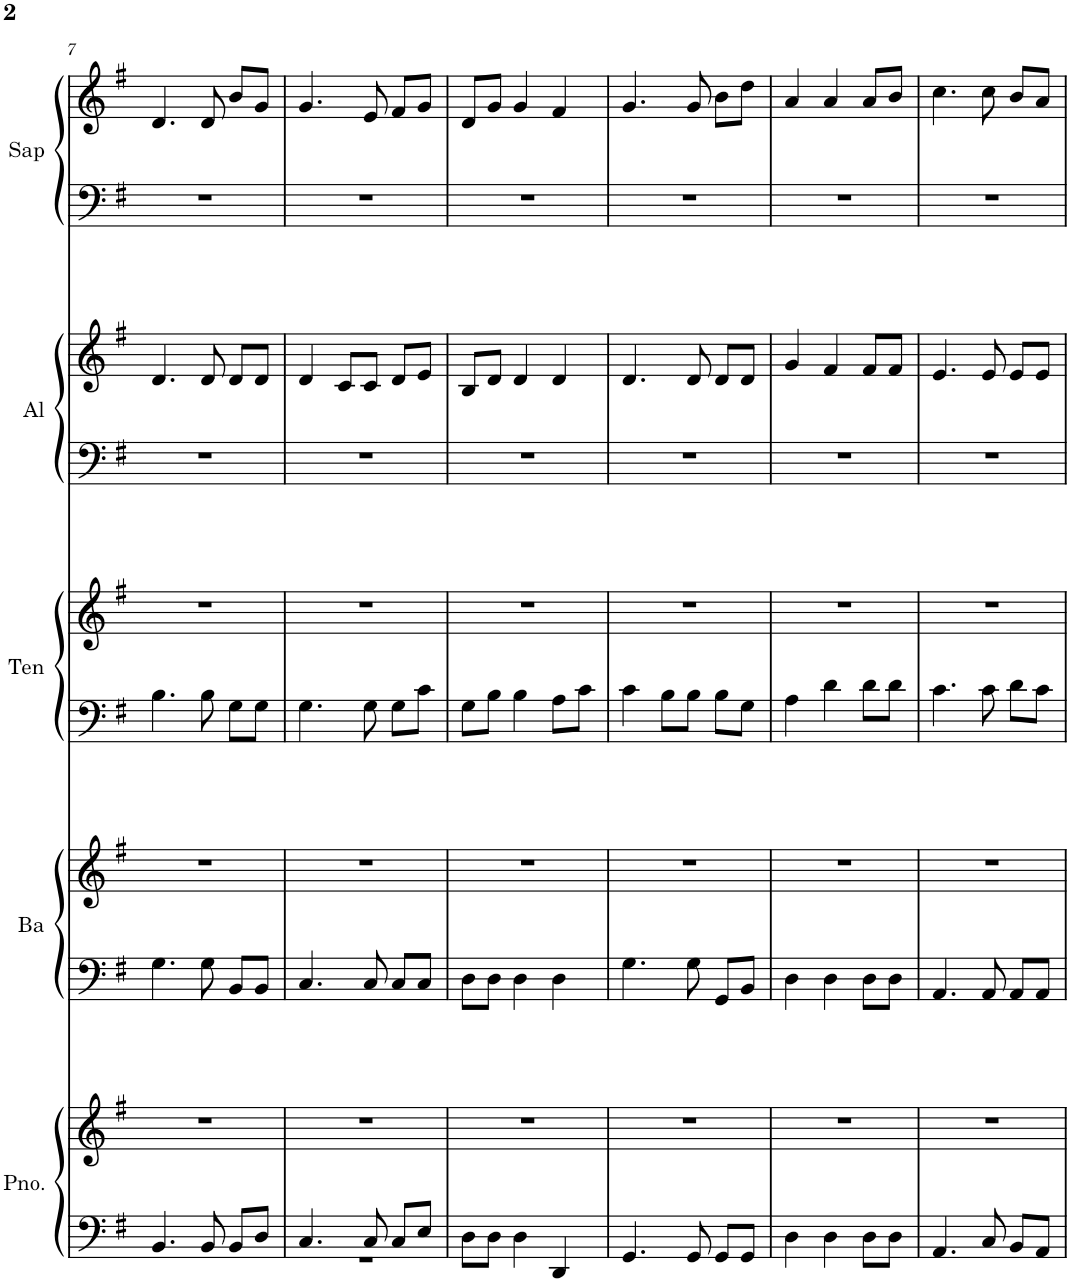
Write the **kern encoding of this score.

**kern	**kern	**kern	**kern	**kern	**kern	**kern	**kern	**kern	**kern
*part5	*part5	*part4	*part4	*part3	*part3	*part2	*part2	*part1	*part1
*staff10	*staff9	*staff8	*staff7	*staff6	*staff5	*staff4	*staff3	*staff2	*staff1
*I"Doug	*	*I"Bass	*	*I"Tenor	*	*I"Alto	*	*I"Saprano	*
*	*	*I'Ba	*	*I'Ten	*	*I'Al	*	*I'Sap	*
!!LO:PB:g=z
*clefF4	*clefG2	*clefF4	*clefG2	*clefF4	*clefG2	*clefF4	*clefG2	*clefF4	*clefG2
*k[f#]	*k[f#]	*k[f#]	*k[f#]	*k[f#]	*k[f#]	*k[f#]	*k[f#]	*k[f#]	*k[f#]
*M3/4	*M3/4	*M3/4	*M3/4	*M3/4	*M3/4	*M3/4	*M3/4	*M3/4	*M3/4
=7	=7	=7	=7	=7	=7	=7	=7	=7	=7
4.BB/	2.r	4.G\	2.r	4.B\	2.r	2.r	4.d/	2.r	4.d/
8BB/	.	8G\	.	8B\	.	.	8d/	.	8d/
8BB/L	.	8BB/L	.	8G\L	.	.	8d/L	.	8b/L
8D/J	.	8BB/J	.	8G\J	.	.	8d/J	.	8g/J
=8	=8	=8	=8	=8	=8	=8	=8	=8	=8
*^	*	*	*	*	*	*	*	*	*
4.C/	2.r	2.r	4.C/	2.r	4.G\	2.r	2.r	4d/	2.r	4.g/
.	.	.	.	.	.	.	.	8c/L	.	.
8C/	.	.	8C/	.	8G\	.	.	8c/J	.	8e/
8C/L	.	.	8C/L	.	8G\L	.	.	8d/L	.	8f#/L
8E/J	.	.	8C/J	.	8c\J	.	.	8e/J	.	8g/J
*v	*v	*	*	*	*	*	*	*	*	*
=9	=9	=9	=9	=9	=9	=9	=9	=9	=9
8D\L	2.r	8D\L	2.r	8G\L	2.r	2.r	8B/L	2.r	8d/L
8D\J	.	8D\J	.	8B\J	.	.	8d/J	.	8g/J
4D\	.	4D\	.	4B\	.	.	4d/	.	4g/
4DD/	.	4D\	.	8A\L	.	.	4d/	.	4f#/
.	.	.	.	8c\J	.	.	.	.	.
=10	=10	=10	=10	=10	=10	=10	=10	=10	=10
4.GG/	2.r	4.G\	2.r	4c\	2.r	2.r	4.d/	2.r	4.g/
.	.	.	.	8B\L	.	.	.	.	.
8GG/	.	8G\	.	8B\J	.	.	8d/	.	8g/
8GG/L	.	8GG/L	.	8B\L	.	.	8d/L	.	8b\L
8GG/J	.	8BB/J	.	8G\J	.	.	8d/J	.	8dd\J
=11	=11	=11	=11	=11	=11	=11	=11	=11	=11
4D\	2.r	4D\	2.r	4A\	2.r	2.r	4g/	2.r	4a/
4D\	.	4D\	.	4d\	.	.	4f#/	.	4a/
8D\L	.	8D\L	.	8d\L	.	.	8f#/L	.	8a/L
8D\J	.	8D\J	.	8d\J	.	.	8f#/J	.	8b/J
=12	=12	=12	=12	=12	=12	=12	=12	=12	=12
4.AA/	2.r	4.AA/	2.r	4.c\	2.r	2.r	4.e/	2.r	4.cc\
8C/	.	8AA/	.	8c\	.	.	8e/	.	8cc\
8BB/L	.	8AA/L	.	8d\L	.	.	8e/L	.	8b/L
8AA/J	.	8AA/J	.	8c\J	.	.	8e/J	.	8a/J
=	=	=	=	=	=	=	=	=	=
*-	*-	*-	*-	*-	*-	*-	*-	*-	*-
